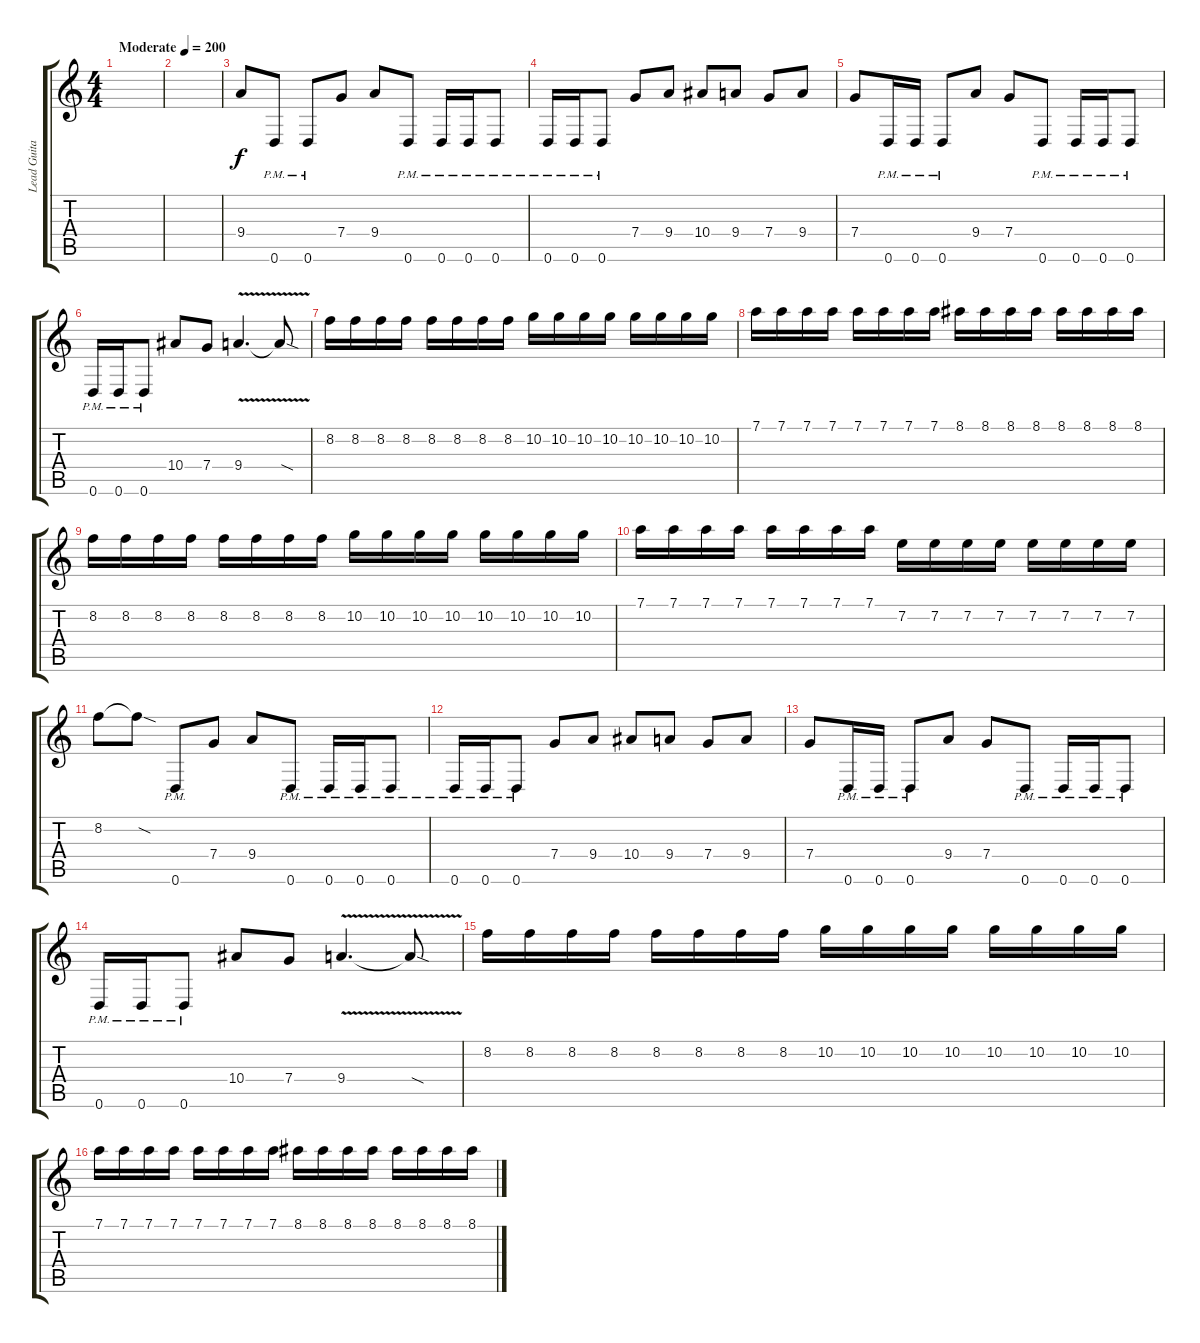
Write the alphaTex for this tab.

\track ("Lead Guitar 1" "Lead Guita") {instrument distortionguitar}
\staff {score tabs}
\tuning (D4 A3 F3 C3 G2 D2) {hide}
\ts (4 4)
\tempo (200 "Moderate")
\clef g2
\ks c
|
|
9.4.8 0.6{pm}.8 0.6{pm}.8 7.4.8 9.4.8 0.6{pm}.8 0.6{pm}.16 0.6{pm}.16 0.6{pm}.8 |
0.6{pm}.16 0.6{pm}.16 0.6{pm}.8 7.4.8 9.4.8 10.4.8 9.4.8 7.4.8 9.4.8 |
7.4.8 0.6{pm}.16 0.6{pm}.16 0.6{pm}.8 9.4.8 7.4.8 0.6{pm}.8 0.6{pm}.16 0.6{pm}.16 0.6{pm}.8 |
0.6{pm}.16 0.6{pm}.16 0.6{pm}.8 10.4.8 7.4.8 9.4{v}.4{d} 9.4{sod t}.8 |
8.2.16 8.2.16 8.2.16 8.2.16 8.2.16 8.2.16 8.2.16 8.2.16 10.2.16 10.2.16 10.2.16 10.2.16 10.2.16 10.2.16 10.2.16 10.2.16 |
7.1.16 7.1.16 7.1.16 7.1.16 7.1.16 7.1.16 7.1.16 7.1.16 8.1.16 8.1.16 8.1.16 8.1.16 8.1.16 8.1.16 8.1.16 8.1.16 |
8.2.16 8.2.16 8.2.16 8.2.16 8.2.16 8.2.16 8.2.16 8.2.16 10.2.16 10.2.16 10.2.16 10.2.16 10.2.16 10.2.16 10.2.16 10.2.16 |
7.1.16 7.1.16 7.1.16 7.1.16 7.1.16 7.1.16 7.1.16 7.1.16 7.2.16 7.2.16 7.2.16 7.2.16 7.2.16 7.2.16 7.2.16 7.2.16 |
8.2.8 8.2{sod t}.8 0.6{pm}.8 7.4.8 9.4.8 0.6{pm}.8 0.6{pm}.16 0.6{pm}.16 0.6{pm}.8 |
0.6{pm}.16 0.6{pm}.16 0.6{pm}.8 7.4.8 9.4.8 10.4.8 9.4.8 7.4.8 9.4.8 |
7.4.8 0.6{pm}.16 0.6{pm}.16 0.6{pm}.8 9.4.8 7.4.8 0.6{pm}.8 0.6{pm}.16 0.6{pm}.16 0.6{pm}.8 |
0.6{pm}.16 0.6{pm}.16 0.6{pm}.8 10.4.8 7.4.8 9.4{v}.4{d} 9.4{sod t}.8 |
8.2.16 8.2.16 8.2.16 8.2.16 8.2.16 8.2.16 8.2.16 8.2.16 10.2.16 10.2.16 10.2.16 10.2.16 10.2.16 10.2.16 10.2.16 10.2.16 |
7.1.16 7.1.16 7.1.16 7.1.16 7.1.16 7.1.16 7.1.16 7.1.16 8.1.16 8.1.16 8.1.16 8.1.16 8.1.16 8.1.16 8.1.16 8.1.16
